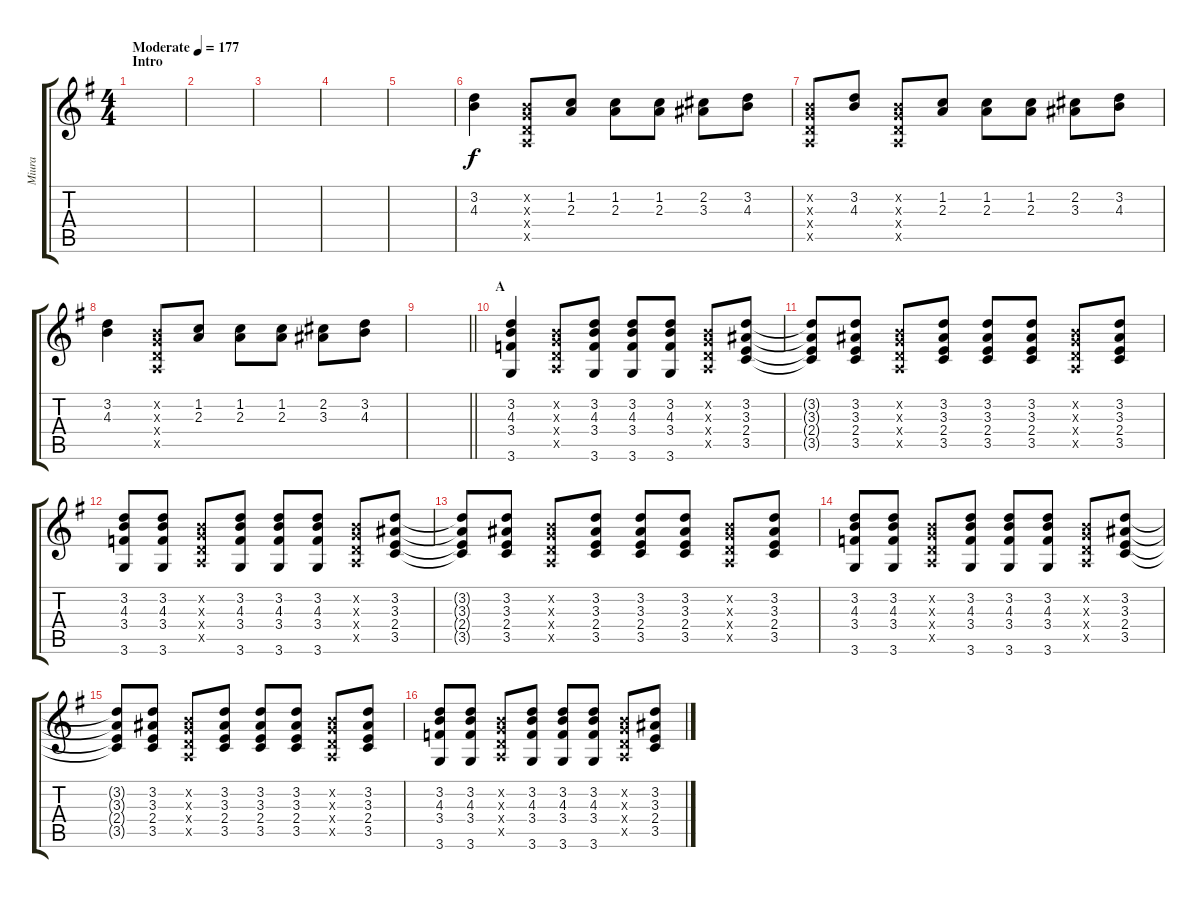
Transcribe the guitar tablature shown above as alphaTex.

\track ("Miura" "Miura") {instrument acousticguitarsteel}
\staff {score tabs}
\tuning (E4 B3 G3 D3 A2 E2) {hide}
\ts (4 4)
\section ("" "Intro")
\tempo (177 "Moderate")
\clef g2
\ks g
|
|
|
|
|
(3.2 4.3).4 (0.2{x} 0.3{x} 0.4{x} 0.5{x}).8 (1.2 2.3).8 (1.2 2.3).8 (1.2 2.3).8 (2.2 3.3).8 (3.2 4.3).8 |
(0.2{x} 0.3{x} 0.4{x} 0.5{x}).8 (3.2 4.3).8 (0.2{x} 0.3{x} 0.4{x} 0.5{x}).8 (1.2 2.3).8 (1.2 2.3).8 (1.2 2.3).8 (2.2 3.3).8 (3.2 4.3).8 |
(3.2 4.3).4 (0.2{x} 0.3{x} 0.4{x} 0.5{x}).8 (1.2 2.3).8 (1.2 2.3).8 (1.2 2.3).8 (2.2 3.3).8 (3.2 4.3).8 |
\barLineRight lightlight
|
\section ("" "A")
(3.2 4.3 3.4 3.6).4 (0.2{x} 0.3{x} 0.4{x} 0.5{x}).8 (3.2 4.3 3.4 3.6).8 (3.2 4.3 3.4 3.6).8 (3.2 4.3 3.4 3.6).8 (0.2{x} 0.3{x} 0.4{x} 0.5{x}).8 (3.2 3.3 2.4 3.5).8 |
(3.2{t} 3.3{t} 2.4{t} 3.5{t}).8 (3.2 3.3 2.4 3.5).8 (0.2{x} 0.3{x} 0.4{x} 0.5{x}).8 (3.2 3.3 2.4 3.5).8 (3.2 3.3 2.4 3.5).8 (3.2 3.3 2.4 3.5).8 (0.2{x} 0.3{x} 0.4{x} 0.5{x}).8 (3.2 3.3 2.4 3.5).8 |
(3.2 4.3 3.4 3.6).8 (3.2 4.3 3.4 3.6).8 (0.2{x} 0.3{x} 0.4{x} 0.5{x}).8 (3.2 4.3 3.4 3.6).8 (3.2 4.3 3.4 3.6).8 (3.2 4.3 3.4 3.6).8 (0.2{x} 0.3{x} 0.4{x} 0.5{x}).8 (3.2 3.3 2.4 3.5).8 |
(3.2{t} 3.3{t} 2.4{t} 3.5{t}).8 (3.2 3.3 2.4 3.5).8 (0.2{x} 0.3{x} 0.4{x} 0.5{x}).8 (3.2 3.3 2.4 3.5).8 (3.2 3.3 2.4 3.5).8 (3.2 3.3 2.4 3.5).8 (0.2{x} 0.3{x} 0.4{x} 0.5{x}).8 (3.2 3.3 2.4 3.5).8 |
(3.2 4.3 3.4 3.6).8 (3.2 4.3 3.4 3.6).8 (0.2{x} 0.3{x} 0.4{x} 0.5{x}).8 (3.2 4.3 3.4 3.6).8 (3.2 4.3 3.4 3.6).8 (3.2 4.3 3.4 3.6).8 (0.2{x} 0.3{x} 0.4{x} 0.5{x}).8 (3.2 3.3 2.4 3.5).8 |
(3.2{t} 3.3{t} 2.4{t} 3.5{t}).8 (3.2 3.3 2.4 3.5).8 (0.2{x} 0.3{x} 0.4{x} 0.5{x}).8 (3.2 3.3 2.4 3.5).8 (3.2 3.3 2.4 3.5).8 (3.2 3.3 2.4 3.5).8 (0.2{x} 0.3{x} 0.4{x} 0.5{x}).8 (3.2 3.3 2.4 3.5).8 |
(3.2 4.3 3.4 3.6).8 (3.2 4.3 3.4 3.6).8 (0.2{x} 0.3{x} 0.4{x} 0.5{x}).8 (3.2 4.3 3.4 3.6).8 (3.2 4.3 3.4 3.6).8 (3.2 4.3 3.4 3.6).8 (0.2{x} 0.3{x} 0.4{x} 0.5{x}).8 (3.2 3.3 2.4 3.5).8
